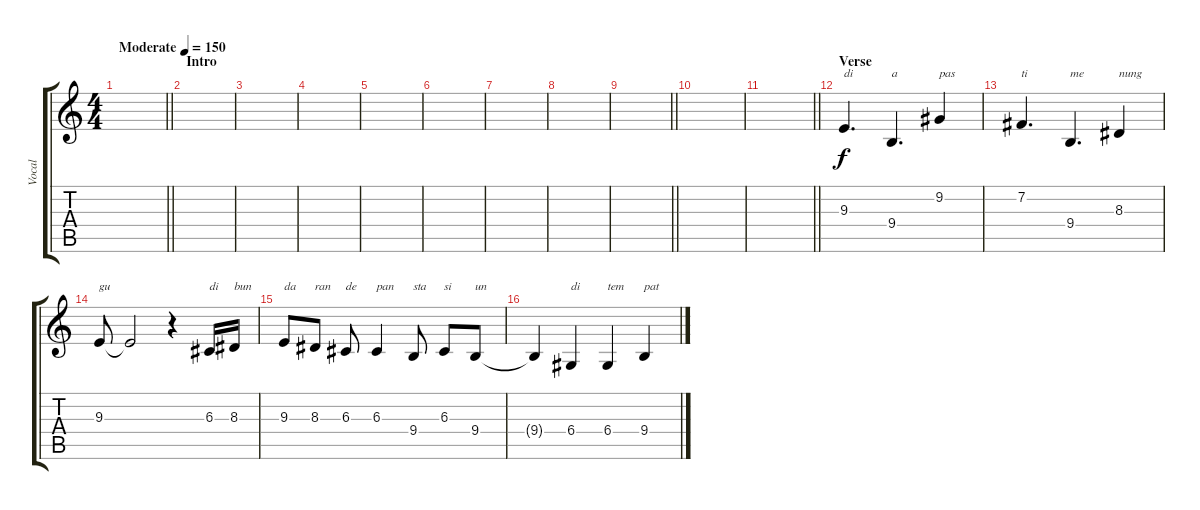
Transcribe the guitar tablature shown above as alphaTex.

\track ("Vocal" "Vocal") {instrument altosax}
\staff {score tabs}
\tuning (E4 B3 G3 D3 A2 E2) {hide}
\ts (4 4)
\tempo (150 "Moderate")
\clef g2
\barLineRight lightlight
\ks c
|
\section ("" "Intro")
|
|
|
|
|
|
|
\barLineRight lightlight
|
|
\barLineRight lightlight
|
\section ("" "Verse")
9.3.4{d txt "di"} 9.4.4{d txt "a"} 9.2.4{txt "pas"} |
7.2.4{d txt "ti"} 9.4.4{d txt "me"} 8.3.4{txt "nung"} |
9.3.8{txt "gu"} 9.3{t}.2 r.4 6.3.16{txt "di"} 8.3.16{txt "bun"} |
9.3.8{txt "da"} 8.3.8{txt "ran"} 6.3.8{txt "de"} 6.3.4{txt "pan"} 9.4.8{txt "sta"} 6.3.8{txt "si"} 9.4.8{txt "un"} |
9.4{t}.4 6.4.4{txt "di"} 6.4.4{txt "tem"} 9.4.4{txt "pat"}
